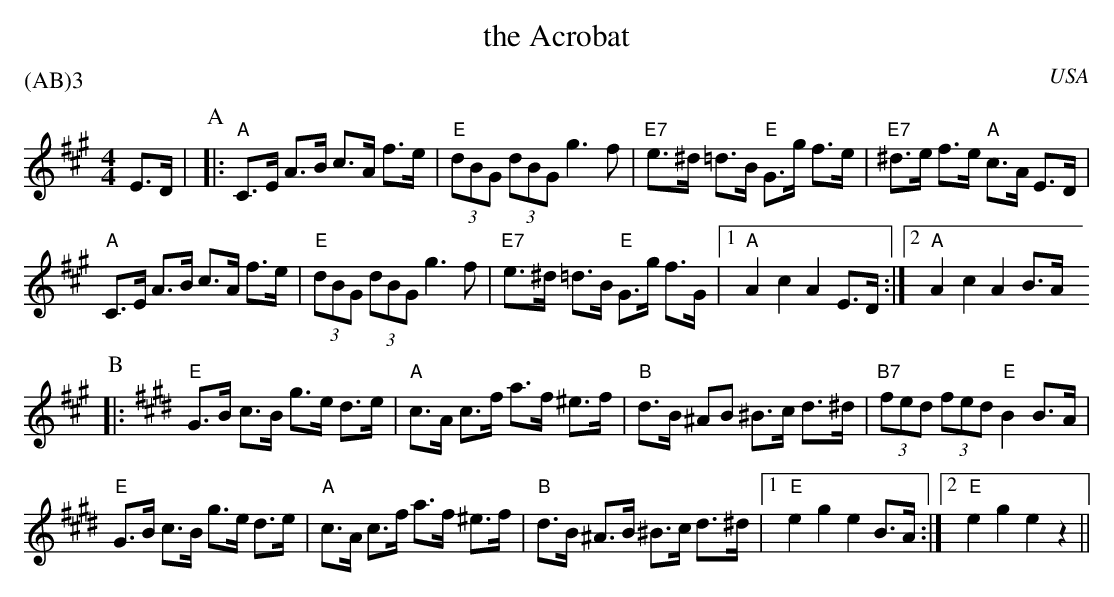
X:1
T:the Acrobat
P:(AB)3
L:1/8
M:4/4
O:USA
K:Amaj
E>D |\
P:A
|: [K:Amaj] "A" C>E A>B c>A f>e | "E" (3dBG (3dBG g3f | \
"E7" e>^d =d>B "E" G>g f>e | "E7" ^d>e f>e "A" c>A E>D |
"A" C>E A>B c>A f>e | "E" (3dBG (3dBG g3f |\
"E7" e>^d =d>B "E" G>g f>G |1 "A" A2 c2 A2 E>D :|2 "A" A2 c2 A2 B>A
P:B
|: [K:Emaj] "E" G>B c>B g>e d>e | "A" c>A c>f a>f ^e>f |\
"B" d>B ^AB ^B>c d>^d | "B7" (3fed (3fed "E" B2 B>A |
"E" G>B c>B g>e d>e | "A" c>A c>f a>f ^e>f |\
"B" d>B ^A>B ^B>c d>^d |1 "E" e2 g2 e2 B>A :|2 "E" e2 g2 e2 z2 ||
